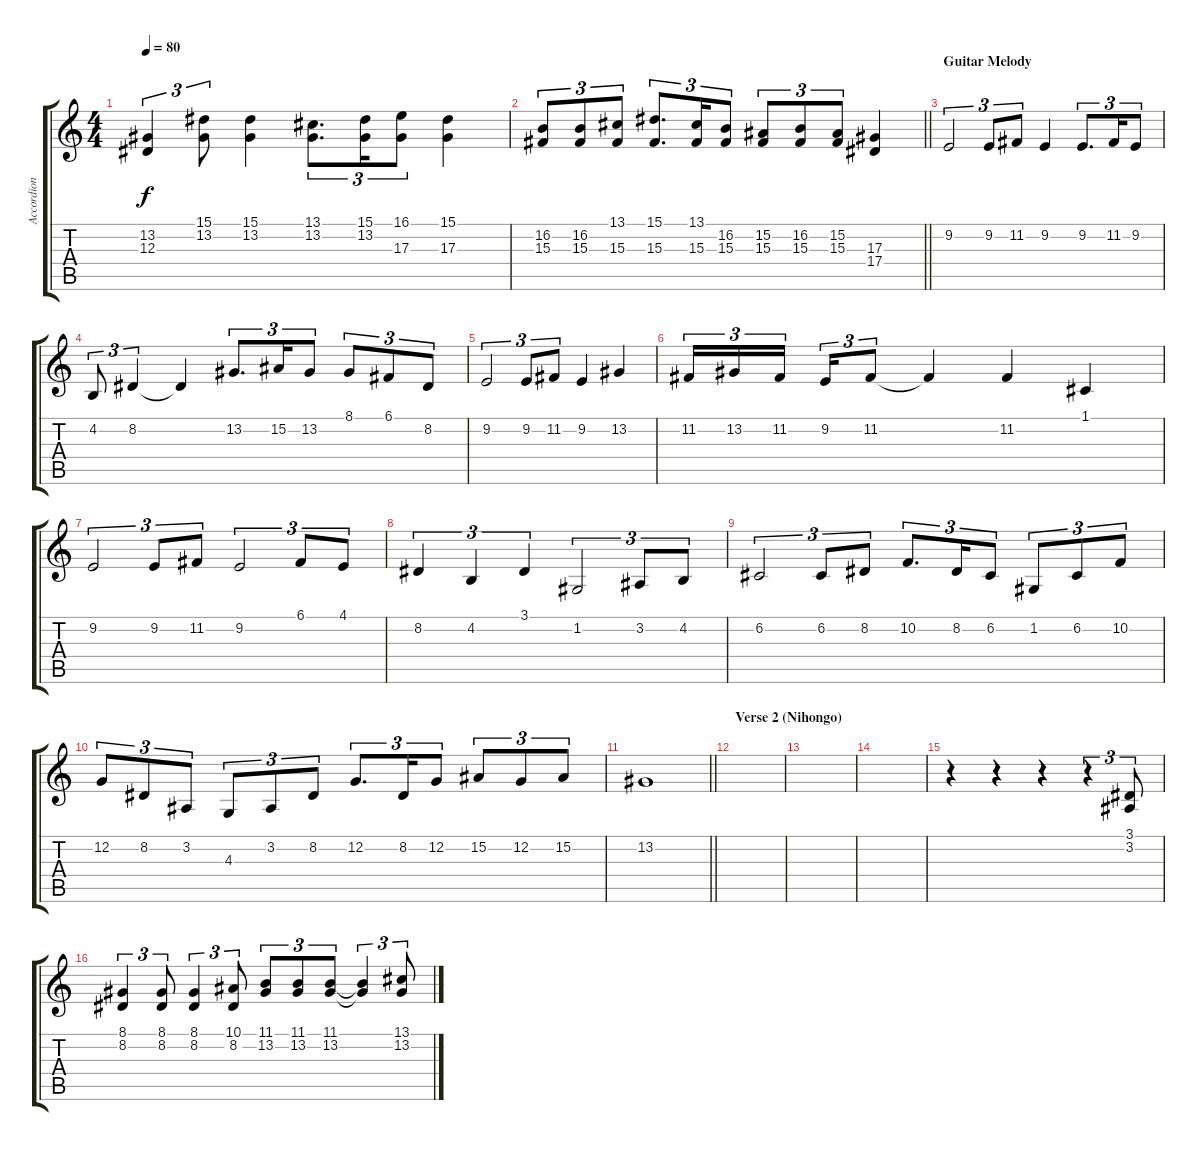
\track ("Accordion" "Accordion") {instrument accordion}
\staff {score tabs}
\tuning (C4 G3 Eb3 Bb2 F2 C2) {hide}
\ts (4 4)
\tempo 80
\clef g2
\ks c
(13.2 12.3).4{tu (3 2) dy f} (15.1 13.2).8{tu (3 2)} (15.1 13.2).4 (13.1 13.2).8{d tu (3 2)} (15.1 13.2).16{tu (3 2)} (16.1 17.3).8{tu (3 2)} (15.1 17.3).4 |
\barLineRight lightlight
(16.2 15.3).8{tu (3 2)} (16.2 15.3).8{tu (3 2)} (13.1 15.3).8{tu (3 2)} (15.1 15.3).8{d tu (3 2)} (13.1 15.3).16{tu (3 2)} (16.2 15.3).8{tu (3 2)} (15.2 15.3).8{tu (3 2)} (16.2 15.3).8{tu (3 2)} (15.2 15.3).8{tu (3 2)} (17.3 17.4).4 |
\section ("" "Guitar Melody")
9.2.2{tu (3 2)} 9.2.8{tu (3 2)} 11.2.8{tu (3 2)} 9.2.4 9.2.8{d tu (3 2)} 11.2.16{tu (3 2)} 9.2.8{tu (3 2)} |
4.2.8{tu (3 2)} 8.2.4{tu (3 2)} 8.2{t}.4 13.2.8{d tu (3 2)} 15.2.16{tu (3 2)} 13.2.8{tu (3 2)} 8.1.8{tu (3 2)} 6.1.8{tu (3 2)} 8.2.8{tu (3 2)} |
9.2.2{tu (3 2)} 9.2.8{tu (3 2)} 11.2.8{tu (3 2)} 9.2.4 13.2.4 |
11.2.16{tu (3 2)} 13.2.16{tu (3 2)} 11.2.16{tu (3 2) beam splitsecondary} 9.2.16{tu (3 2)} 11.2.8{tu (3 2)} 11.2{t}.4 11.2.4 1.1.4 |
9.2.2{tu (3 2)} 9.2.8{tu (3 2)} 11.2.8{tu (3 2)} 9.2.2{tu (3 2)} 6.1.8{tu (3 2)} 4.1.8{tu (3 2)} |
8.2.4{tu (3 2)} 4.2.4{tu (3 2)} 3.1.4{tu (3 2)} 1.2.2{tu (3 2)} 3.2.8{tu (3 2)} 4.2.8{tu (3 2)} |
6.2.2{tu (3 2)} 6.2.8{tu (3 2)} 8.2.8{tu (3 2)} 10.2.8{d tu (3 2)} 8.2.16{tu (3 2)} 6.2.8{tu (3 2)} 1.2.8{tu (3 2)} 6.2.8{tu (3 2)} 10.2.8{tu (3 2)} |
12.2.8{tu (3 2)} 8.2.8{tu (3 2)} 3.2.8{tu (3 2)} 4.3.8{tu (3 2)} 3.2.8{tu (3 2)} 8.2.8{tu (3 2)} 12.2.8{d tu (3 2)} 8.2.16{tu (3 2)} 12.2.8{tu (3 2)} 15.2.8{tu (3 2)} 12.2.8{tu (3 2)} 15.2.8{tu (3 2)} |
\barLineRight lightlight
13.2.1 |
\section ("" "Verse 2 (Nihongo)")
|
|
|
r.4 r.4 r.4 r.4{tu (3 2)} (3.1 3.2).8{tu (3 2)} |
(8.1 8.2).4{tu (3 2)} (8.1 8.2).8{tu (3 2)} (8.1 8.2).4{tu (3 2)} (10.1 8.2).8{tu (3 2)} (11.1 13.2).8{tu (3 2)} (11.1 13.2).8{tu (3 2)} (11.1 13.2).8{tu (3 2)} (11.1{t} 13.2{t}).4{tu (3 2)} (13.1 13.2).8{tu (3 2)}
